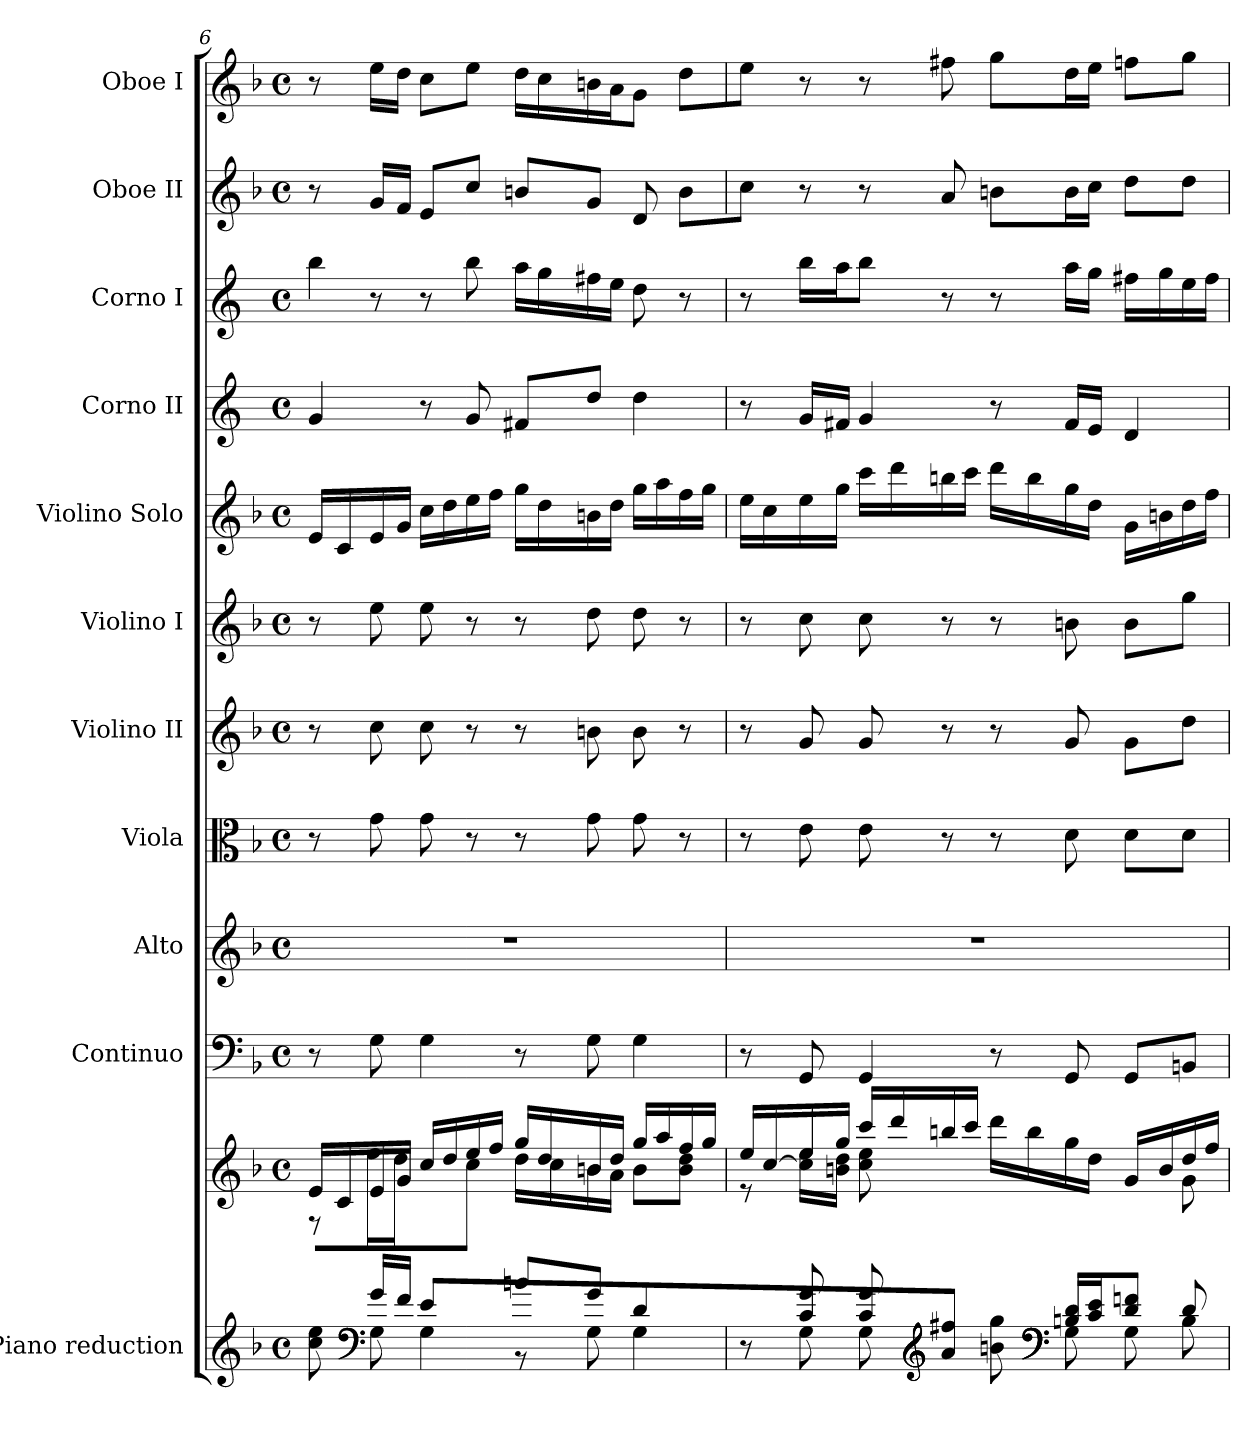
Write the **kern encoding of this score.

**kern	**kern	**kern	**kern	**kern	**kern	**kern	**kern	**kern	**kern	**kern	**kern
*part11	*part11	*part10	*part9	*part8	*part7	*part6	*part5	*part4	*part3	*part2	*part1
*staff12	*staff11	*staff10	*staff9	*staff8	*staff7	*staff6	*staff5	*staff4	*staff3	*staff2	*staff1
*I"Piano reduction	*	*I"Continuo	*I"Alto	*I"Viola	*I"Violino II	*I"Violino I	*I"Violino Solo	*I"Corno II	*I"Corno I	*I"Oboe II	*I"Oboe I
*I'Pno	*	*	*	*	*	*	*I'Vln	*	*	*I'Ob	*I'Ob
*clefG2	*clefG2	*clefF4	*clefG2	*clefC3	*clefG2	*clefG2	*clefG2	*clefG2	*clefG2	*clefG2	*clefG2
*	*	*	*	*	*	*	*	*ITrd4c7	*ITrd4c7	*	*
*k[b-]	*k[b-]	*k[b-]	*k[b-]	*k[b-]	*k[b-]	*k[b-]	*k[b-]	*k[b-]	*k[b-]	*k[b-]	*k[b-]
*M4/4	*M4/4	*M4/4	*M4/4	*M4/4	*M4/4	*M4/4	*M4/4	*M4/4	*M4/4	*M4/4	*M4/4
*met(c)	*met(c)	*met(c)	*met(c)	*met(c)	*met(c)	*met(c)	*met(c)	*met(c)	*met(c)	*met(c)	*met(c)
=6	=6	=6	=6	=6	=6	=6	=6	=6	=6	=6	=6
*^	*^	*	*	*	*	*	*	*	*	*	*
*	*^	*	*	*	*	*	*	*	*	*	*	*	*
4ryy	8cc\ 8ee\	8ryy	16e/LL	8r	8r	1r	8r	8r	8r	16e/LL	4c/	8ee\J	8r	8r
.	.	.	16c/	.	.	.	.	.	.	16c/	.	.	.	.
*clefF4	*	*	*	*	*	*	*	*	*	*	*	*	*	*
.	16g/LL	8G\	16e/	16ee\LL	8G\	.	8g\	8cc\	8ee\	16e/	.	8r	16g/LL	16ee\LL
.	16f/JJ	.	16g/JJ	16dd\JJ	.	.	.	.	.	16g/JJ	.	.	16f/JJ	16dd\JJ
8e/L	4ryy	4G\	16cc/LL	8ryy	4G\	.	8g\	8cc\	8ee\	16cc\LL	8r	8r	8e/L	8cc\L
.	.	.	16dd/	.	.	.	.	.	.	16dd\	.	.	.	.
2ryy	.	.	16ee/	8cc\J	.	.	8r	8r	8r	16ee\	8c/	8ee\	8cc/J	8ee\J
.	.	.	16ff/JJ	.	.	.	.	.	.	16ff\JJ	.	.	.	.
.	8bn/L	8r	16gg/LL	16dd\LL	8r	.	8r	8r	8r	16gg\LL	8Bn/L	16dd\LL	8bn/L	16dd\LL
.	.	.	16dd/	16cc\	.	.	.	.	.	16dd\	.	16cc\	.	16cc\
.	8g/J	8G\	16bn/	16b\	8G\	.	8g\	8bn\	8dd\	16bn\	8g/J	16bn\	8g/J	16bn\
.	.	.	16dd/JJ	16a\JJ	.	.	.	.	.	16dd\JJ	.	16a\JJ	.	16a\J
.	4d/	4G\	16gg/LL	8b\L	4G\	.	8g\	8b\	8dd\	16gg\LL	4g\	8g\	8d/	8g\J
.	.	.	16aa/	.	.	.	.	.	.	16aa\	.	.	.	.
8ryy	.	.	16ff/	8b\ 8dd\J	.	.	8r	8r	8r	16ff\	.	8r	8b\L	8dd\L
.	.	.	16gg/JJ	.	.	.	.	.	.	16gg\JJ	.	.	.	.
=7	=7	=7	=7	=7	=7	=7	=7	=7	=7	=7	=7	=7	=7	=7
4.ryy	8r	8ryy	16ee/LL	8r	8r	1r	8r	8r	8r	16ee\LL	8r	8r	8cc\J	8ee\J
.	.	.	[<16cc/	.	.	.	.	.	.	16cc\	.	.	.	.
.	8c/ 8g/	8G\	16ee/	16cc\] 16ee\LL	8GG/	.	8e\	8g/	8cc\	16ee\	16c/LL	16ee\LL	8r	8r
.	.	.	16gg/JJ	16bn\ 16dd\JJ	.	.	.	.	.	16gg\JJ	16Bn/JJ	16dd\J	.	.
.	8c/ 8g/	8G\	16ccc/LL	8cc\ 8ee\L	4GG/	.	8e\	8g/	8cc\	16ccc\LL	4c/	8ee\J	8r	8r
.	.	.	16ddd/	.	.	.	.	.	.	16ddd\	.	.	.	.
*clefG2	*	*	*	*	*	*	*	*	*	*	*	*	*	*
8a/ 8ff#X/J	8ryy	8ryy	16bbn/	4ryy	.	.	8r	8r	8r	16bbn\	.	8r	8a/	8ff#X\
.	.	.	16ccc/JJ	.	.	.	.	.	.	16ccc\JJ	.	.	.	.
8bn\ 8gg\	8ryy	8ryy	16ddd\LL	.	8r	.	8r	8r	8r	16ddd\LL	8r	8r	8bn\L	8gg\L
.	.	.	16bb\	.	.	.	.	.	.	16bb\	.	.	.	.
*clefF4	*	*	*	*	*	*	*	*	*	*	*	*	*	*
4.ryy	16Bn/ 16d/LL	8G\	16gg\	8ryy	8GG/	.	8d\	8g/	8bn\	16gg\	16B/LL	16dd\LL	16b\L	16dd\L
.	16c/ 16e/J	.	16dd\JJ	.	.	.	.	.	.	16dd\JJ	16A/JJ	16cc\JJ	16cc\JJ	16ee\JJ
.	8d/ 8fn/J	8G\	16g/LL	8ryy	8GG/L	.	8d\L	8g\L	8b\L	16g\LL	4G/	16bn\LL	8dd\L	8ffn\L
.	.	.	16b/	.	.	.	.	.	.	16bn\	.	16cc\	.	.
.	8d/	8B\	16dd/	8g\	8BBn/J	.	8d\J	8dd\J	8gg\J	16dd\	.	16a\	8dd\J	8gg\J
.	.	.	16ff/JJ	.	.	.	.	.	.	16ff\JJ	.	16b\JJ	.	.
*v	*v	*v	*	*	*	*	*	*	*	*	*	*	*	*
*	*v	*v	*	*	*	*	*	*	*	*	*	*
=	=	=	=	=	=	=	=	=	=	=	=
*-	*-	*-	*-	*-	*-	*-	*-	*-	*-	*-	*-
